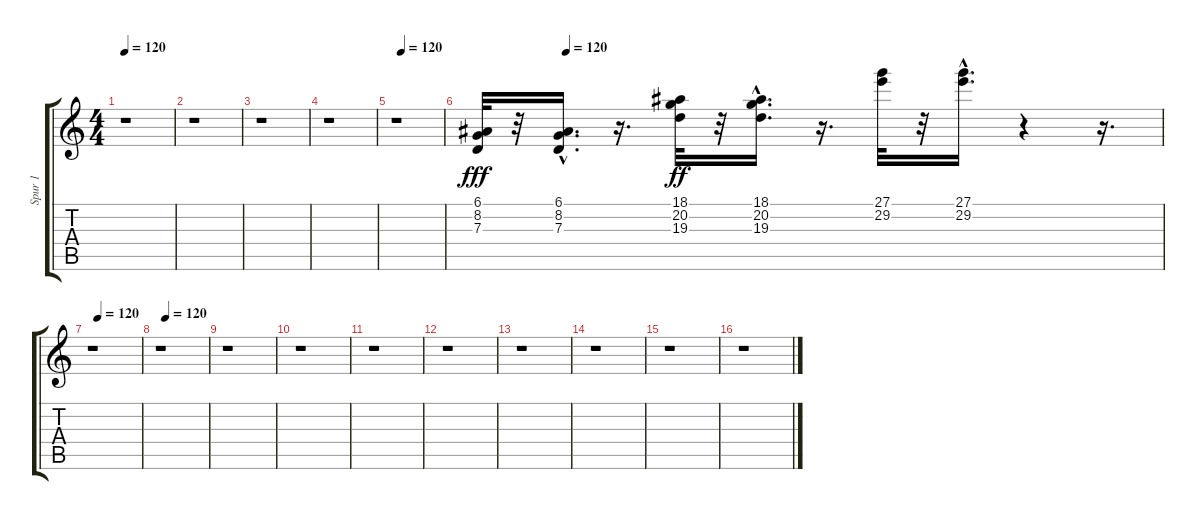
\track ("Spur 1" "Spur 1") {instrument fx4atmosphere}
\staff {score tabs}
\tuning (E4 B3 G3 D3 A2 E2) {hide}
\ts (4 4)
\tempo 120
\clef g2
\ks c
r.1{dy fff} |
r.1 |
r.1 |
r.1 |
\tempo (120 0.125)
r.1 |
\tempo (120 0.125)
(6.1 8.2 7.3).32 r.32 (6.1{hac} 8.2{hac} 7.3{hac}).16{d} r.16{d} (18.1 20.2 19.3).32{dy ff} r.32 (18.1{hac} 20.2{hac} 19.3{hac}).16{d} r.16{d} (27.1 29.2).32 r.32 (27.1{hac} 29.2{hac}).16{d} r.4 r.16{d} |
\tempo (120 0.125)
r.1 |
\tempo (120 0.125)
r.1 |
r.1 |
r.1 |
r.1 |
r.1 |
r.1 |
r.1 |
r.1 |
r.1
